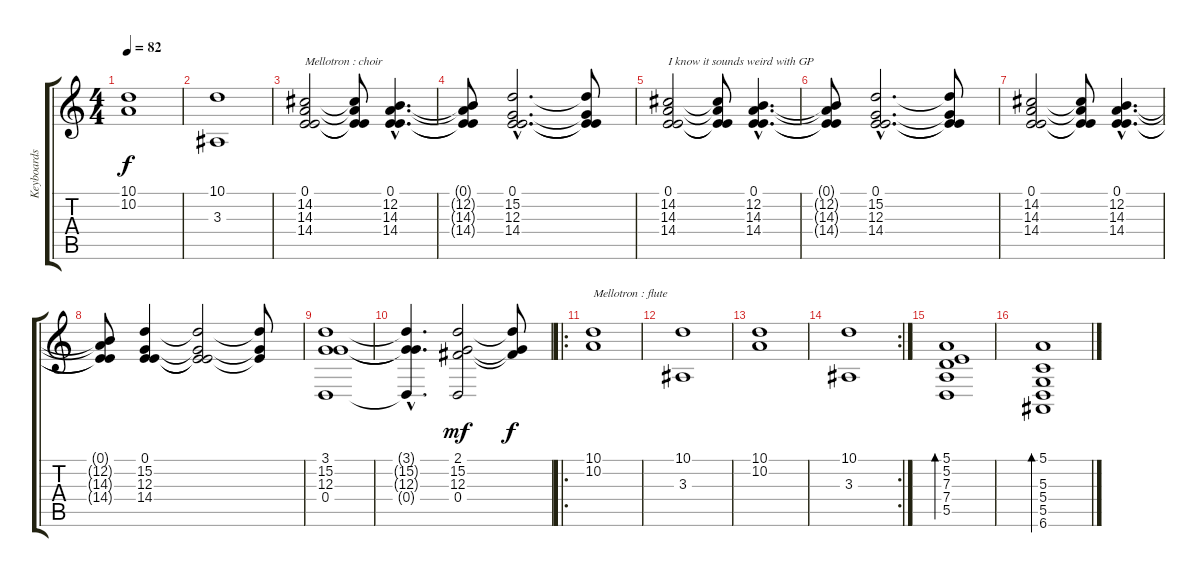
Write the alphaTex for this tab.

\track ("Keyboards" "Keyboards") {instrument flute}
\staff {score tabs}
\tuning (E4 B3 G3 D3 A2 E2) {hide}
\ts (4 4)
\tempo 82
\clef g2
\ks c
(10.1 10.2).1{dy f volume 5} |
(10.1 3.3).1 |
(0.1 14.2 14.3 14.4).2{txt "Mellotron : choir" volume 9 instrument choiraahs} (0.1{t} 14.2{t} 14.3{t} 14.4{t}).8 (0.1{hac} 12.2{hac} 14.3{hac} 14.4{hac}).4{d} |
(0.1{t} 12.2{t} 14.3{t} 14.4{t}).8 (0.1{hac} 15.2{hac} 12.3{hac} 14.4{hac}).2{d} (0.1{t} 15.2{t} 12.3{t} 14.4{t}).8 |
(0.1 14.2 14.3 14.4).2{txt "I know it sounds weird with GP" volume 9 instrument choiraahs} (0.1{t} 14.2{t} 14.3{t} 14.4{t}).8 (0.1{hac} 12.2{hac} 14.3{hac} 14.4{hac}).4{d} |
(0.1{t} 12.2{t} 14.3{t} 14.4{t}).8 (0.1{hac} 15.2{hac} 12.3{hac} 14.4{hac}).2{d} (0.1{t} 15.2{t} 12.3{t} 14.4{t}).8 |
(0.1 14.2 14.3 14.4).2{volume 9 instrument choiraahs} (0.1{t} 14.2{t} 14.3{t} 14.4{t}).8 (0.1{hac} 12.2{hac} 14.3{hac} 14.4{hac}).4{d} |
(0.1{t} 12.2{t} 14.3{t} 14.4{t}).8 (0.1 15.2 12.3 14.4).4 (0.1{t} 15.2{t} 12.3{t} 14.4{t}).2 (15.2{t} 12.3{t} 14.4{t}).8 |
(3.1 15.2 12.3 0.4).1 |
(3.1{hac t} 15.2{hac t} 12.3{hac t} 0.4{hac t}).4{d} (2.1 15.2 12.3 0.4).2{dy mf} (2.1{t} 15.2{t} 12.3{t}).8{dy f} |
\ro
(10.1 10.2).1{txt "Mellotron : flute" volume 5 instrument flute} |
(10.1 3.3).1 |
(10.1 10.2).1{volume 5} |
\rc 2
(10.1 3.3).1 |
(5.1 5.2 7.3 7.4 5.5).1{bd 120 volume 5 instrument stringensemble1} |
(5.1 5.3 5.4 5.5 6.6).1{bd 120}
